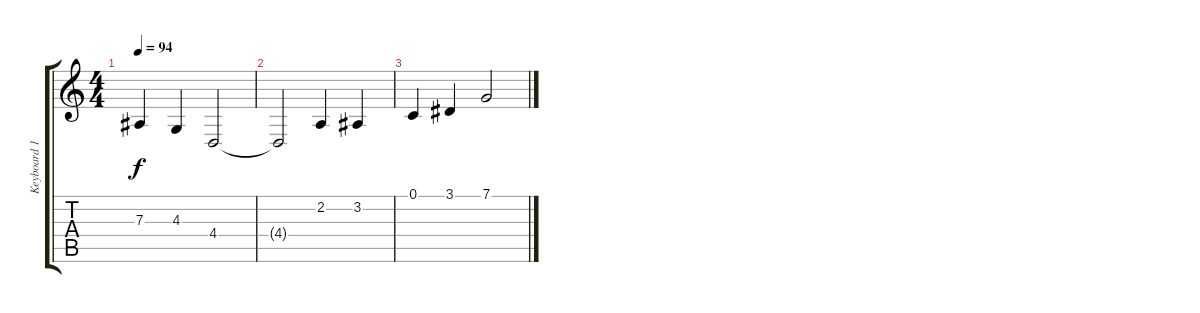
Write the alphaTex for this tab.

\track ("Keyboard 1" "Keyboard 1") {instrument stringensemble1}
\staff {score tabs}
\tuning (C4 G3 Eb3 Bb2 F2 C2) {hide}
\ts (4 4)
\tempo 94
\clef g2
\ks c
7.3{t}.4{dy f} 4.3.4 4.4.2 |
4.4{t}.2 2.2.4 3.2.4 |
0.1.4 3.1.4 7.1.2
